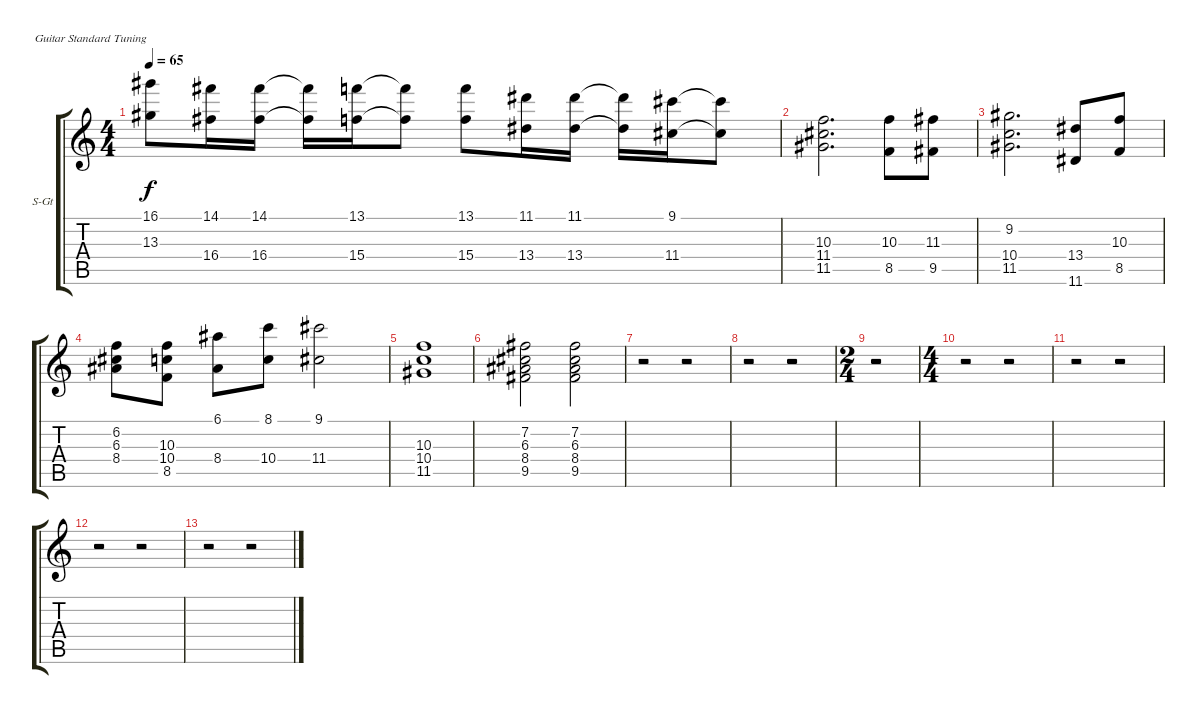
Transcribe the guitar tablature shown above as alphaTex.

\bracketExtendMode groupsimilarinstruments
\firstSystemTrackNameOrientation horizontal
\otherSystemsTrackNameOrientation horizontal
\track ("ÏÒÀÖ" "S-Gt") {instrument stringensemble1}
\staff {score tabs}
\tuning (E4 B3 G3 D3 A2 E2)
\displaytranspose 12
\ts (4 4)
\tempo 65
\clef g2
\ks c
(16.1 13.3).8{dy f} (14.1 16.4).16 (14.1 16.4).16 (14.1{t} 16.4{t}).16 (13.1 15.4).16 (13.1{t} 15.4{t}).8 (13.1 15.4).8 (11.1 13.4).16 (11.1 13.4).16 (11.1{t} 13.4{t}).16 (9.1 11.4).16 (9.1{t} 11.4{t}).8 |
(10.3 11.4 11.5).2{d} (10.3 8.5).8 (11.3 9.5).8 |
(9.2 10.4 11.5).2{d} (13.4 11.6).8 (10.3 8.5).8 |
(6.2 6.3 8.4).8 (10.3 10.4 8.5).8 (6.1 8.4).8 (8.1 10.4).8 (9.1 11.4).2 |
(10.3 10.4 11.5).1 |
(7.2 6.3 8.4 9.5).2 (7.2 6.3 8.4 9.5).2 |
r.2 r.2 |
r.2 r.2 |
\ts (2 4)
r.2 |
\ts (4 4)
r.2 r.2 |
r.2 r.2 |
r.2 r.2 |
r.2 r.2
